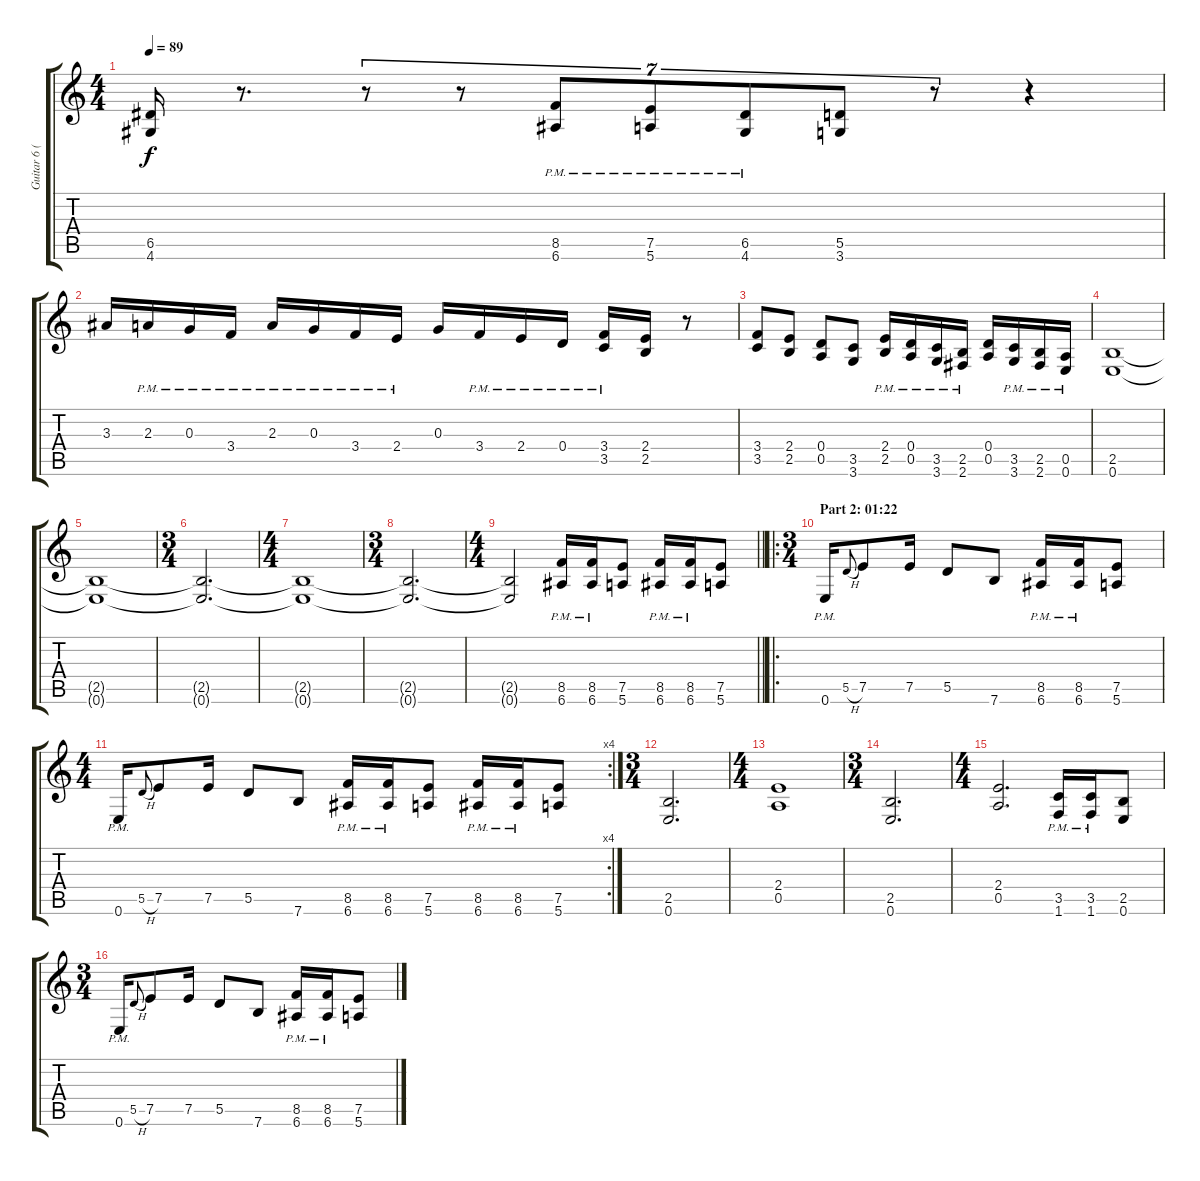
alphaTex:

\track ("Guitar 6 (Distortion)" "Guitar 6 (") {instrument distortionguitar}
\staff {score tabs}
\tuning (E4 B3 G3 D3 A2 E2) {hide}
\ts (4 4)
\tempo 89
\clef g2
\ks c
(6.5 4.6).16{dy f} r.8{d} r.8{tu (7 4)} r.8{tu (7 4)} (8.5{pm} 6.6{pm}).8{tu (7 4)} (7.5{pm} 5.6{pm}).8{tu (7 4)} (6.5{pm} 4.6{pm}).8{tu (7 4)} (5.5 3.6).8{tu (7 4)} r.8{tu (7 4)} r.4 |
3.3.16 2.3{pm}.16 0.3{pm}.16 3.4{pm}.16 2.3{pm}.16 0.3{pm}.16 3.4{pm}.16 2.4{pm}.16 0.3.16 3.4{pm}.16 2.4{pm}.16 0.4{pm}.16 (3.4{pm} 3.5{pm}).16 (2.4 2.5).16 r.8 |
(3.4 3.5).8 (2.4 2.5).8 (0.4 0.5).8 (3.5 3.6).8 (2.4{pm} 2.5{pm}).16 (0.4{pm} 0.5{pm}).16 (3.5{pm} 3.6{pm}).16 (2.5{pm} 2.6{pm}).16 (0.4 0.5).16 (3.5{pm} 3.6{pm}).16 (2.5{pm} 2.6{pm}).16 (0.5{pm} 0.6{pm}).16 |
(2.5 0.6).1{volume 7} |
(2.5{t} 0.6{t}).1 |
\ts (3 4)
(2.5{t} 0.6{t}).2{d} |
\ts (4 4)
(2.5{t} 0.6{t}).1 |
\ts (3 4)
(2.5{t} 0.6{t}).2{d} |
\ts (4 4)
\barLineRight lightlight
(2.5{t} 0.6{t}).2 (8.5{pm} 6.6{pm}).16{volume 14} (8.5{pm} 6.6{pm}).16 (7.5 5.6).8 (8.5{pm} 6.6{pm}).16 (8.5{pm} 6.6{pm}).16 (7.5 5.6).8 |
\ro
\ts (3 4)
\section ("" "Part 2: 01:22")
0.6{pm}.16 5.5{h}.8{gr onbeat} 7.5.8 7.5.16 5.5.8 7.6.8 (8.5{pm} 6.6{pm}).16 (8.5{pm} 6.6{pm}).16 (7.5 5.6).8 |
\rc 4
\ts (4 4)
0.6{pm}.16 5.5{h}.8{gr onbeat} 7.5.8 7.5.16 5.5.8 7.6.8 (8.5{pm} 6.6{pm}).16 (8.5{pm} 6.6{pm}).16 (7.5 5.6).8 (8.5{pm} 6.6{pm}).16 (8.5{pm} 6.6{pm}).16 (7.5 5.6).8 |
\ts (3 4)
(2.5 0.6).2{d} |
\ts (4 4)
(2.4 0.5).1 |
\ts (3 4)
(2.5 0.6).2{d} |
\ts (4 4)
(2.4 0.5).2{d} (3.5{pm} 1.6{pm}).16 (3.5{pm} 1.6{pm}).16 (2.5 0.6).8 |
\ts (3 4)
0.6{pm}.16 5.5{h}.8{gr onbeat} 7.5.8 7.5.16 5.5.8 7.6.8 (8.5{pm} 6.6{pm}).16 (8.5{pm} 6.6{pm}).16 (7.5 5.6).8
